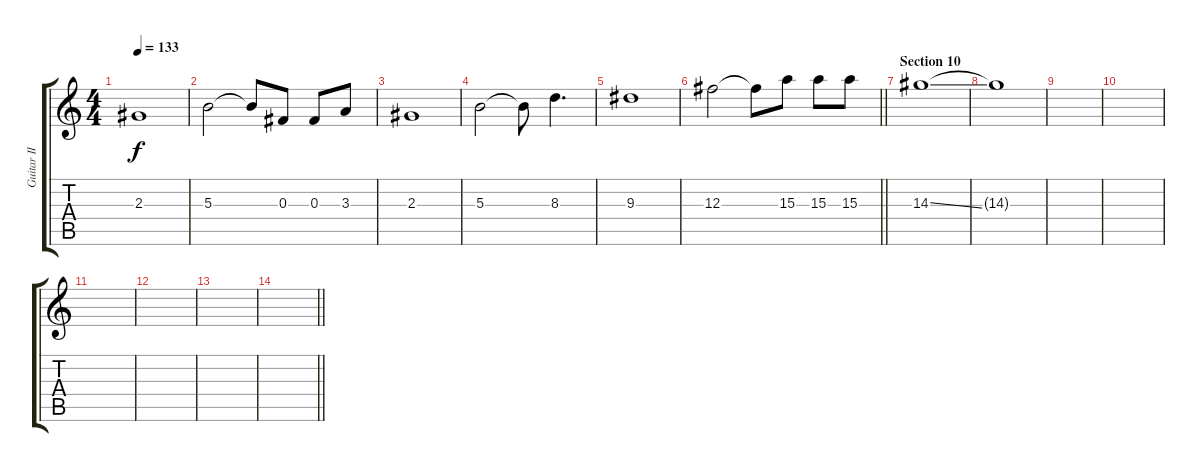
\track ("Guitar II" "Guitar II") {instrument distortionguitar}
\staff {score tabs}
\tuning (Eb4 Bb3 Gb3 Db3 Ab2 Eb2) {hide}
\ts (4 4)
\tempo 133
\clef g2
\ks c
2.3.1{dy f} |
5.3.2 5.3{t}.8 0.3.8 0.3.8 3.3.8 |
2.3.1 |
5.3.2 5.3{t}.8 8.3.4{d} |
9.3.1 |
\barLineRight lightlight
12.3.2 12.3{t}.8 15.3.8 15.3.8 15.3.8 |
\section ("" "Section 10")
14.3{ss}.1{volume 0} |
14.3{t}.1 |
|
|
|
|
|
\barLineRight lightlight
